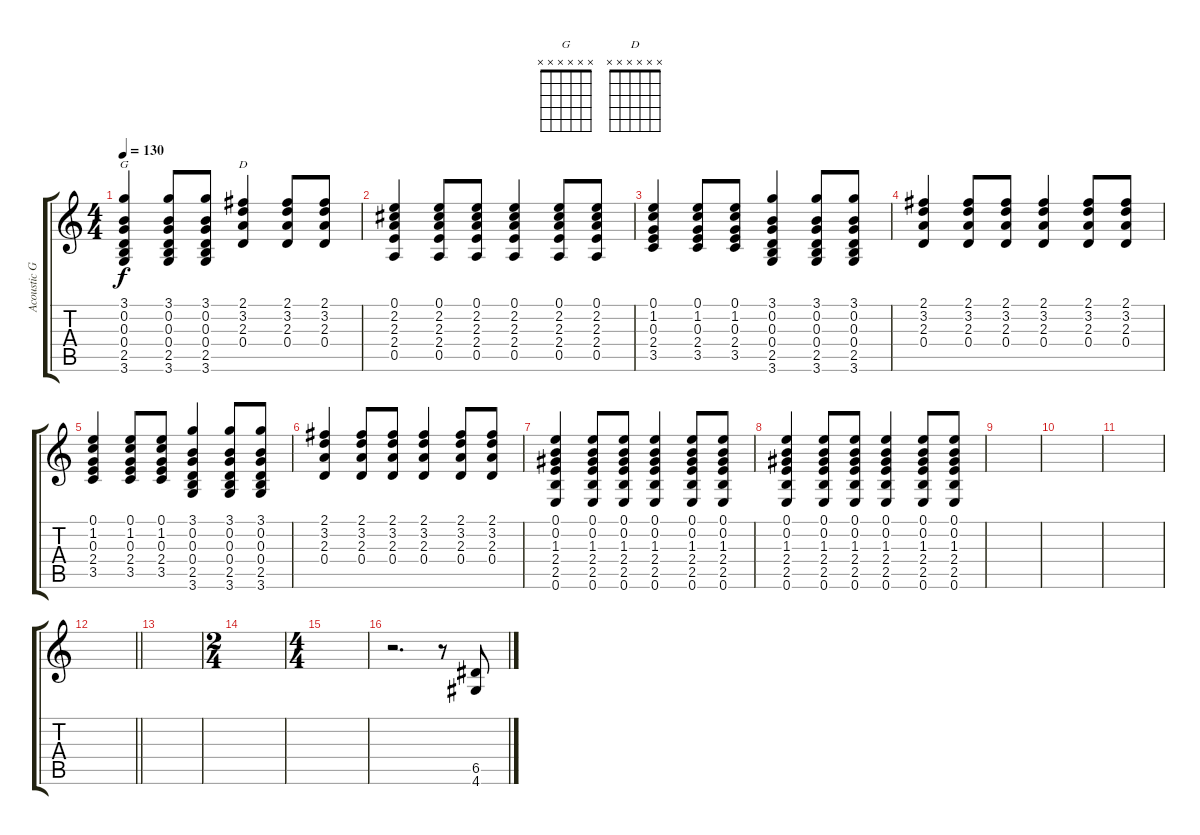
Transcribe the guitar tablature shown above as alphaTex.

\track ("Acoustic Guitar" "Acoustic G") {instrument acousticguitarnylon}
\staff {score tabs}
\tuning (E4 B3 G3 D3 A2 E2) {hide}
\chord ("G" x x x x x x)
\chord ("D" x x x x x x)
\ts (4 4)
\tempo 130
\clef g2
\ks c
(3.1 0.2 0.3 0.4 2.5 3.6).4{ch "G" dy f} (3.1 0.2 0.3 0.4 2.5 3.6).8 (3.1 0.2 0.3 0.4 2.5 3.6).8 (2.1 3.2 2.3 0.4).4{ch "D"} (2.1 3.2 2.3 0.4).8 (2.1 3.2 2.3 0.4).8 |
(0.1 2.2 2.3 2.4 0.5).4 (0.1 2.2 2.3 2.4 0.5).8 (0.1 2.2 2.3 2.4 0.5).8 (0.1 2.2 2.3 2.4 0.5).4 (0.1 2.2 2.3 2.4 0.5).8 (0.1 2.2 2.3 2.4 0.5).8 |
(0.1 1.2 0.3 2.4 3.5).4 (0.1 1.2 0.3 2.4 3.5).8 (0.1 1.2 0.3 2.4 3.5).8 (3.1 0.2 0.3 0.4 2.5 3.6).4 (3.1 0.2 0.3 0.4 2.5 3.6).8 (3.1 0.2 0.3 0.4 2.5 3.6).8 |
(2.1 3.2 2.3 0.4).4 (2.1 3.2 2.3 0.4).8 (2.1 3.2 2.3 0.4).8 (2.1 3.2 2.3 0.4).4 (2.1 3.2 2.3 0.4).8 (2.1 3.2 2.3 0.4).8 |
(0.1 1.2 0.3 2.4 3.5).4 (0.1 1.2 0.3 2.4 3.5).8 (0.1 1.2 0.3 2.4 3.5).8 (3.1 0.2 0.3 0.4 2.5 3.6).4 (3.1 0.2 0.3 0.4 2.5 3.6).8 (3.1 0.2 0.3 0.4 2.5 3.6).8 |
(2.1 3.2 2.3 0.4).4 (2.1 3.2 2.3 0.4).8 (2.1 3.2 2.3 0.4).8 (2.1 3.2 2.3 0.4).4 (2.1 3.2 2.3 0.4).8 (2.1 3.2 2.3 0.4).8 |
(0.1 0.2 1.3 2.4 2.5 0.6).4 (0.1 0.2 1.3 2.4 2.5 0.6).8 (0.1 0.2 1.3 2.4 2.5 0.6).8 (0.1 0.2 1.3 2.4 2.5 0.6).4 (0.1 0.2 1.3 2.4 2.5 0.6).8 (0.1 0.2 1.3 2.4 2.5 0.6).8 |
(0.1 0.2 1.3 2.4 2.5 0.6).4 (0.1 0.2 1.3 2.4 2.5 0.6).8 (0.1 0.2 1.3 2.4 2.5 0.6).8 (0.1 0.2 1.3 2.4 2.5 0.6).4 (0.1 0.2 1.3 2.4 2.5 0.6).8 (0.1 0.2 1.3 2.4 2.5 0.6).8 |
|
|
|
\barLineRight lightlight
|
|
\ts (2 4)
|
\ts (4 4)
|
r.2{d} r.8 (6.5{sl} 4.6{sl}).8
